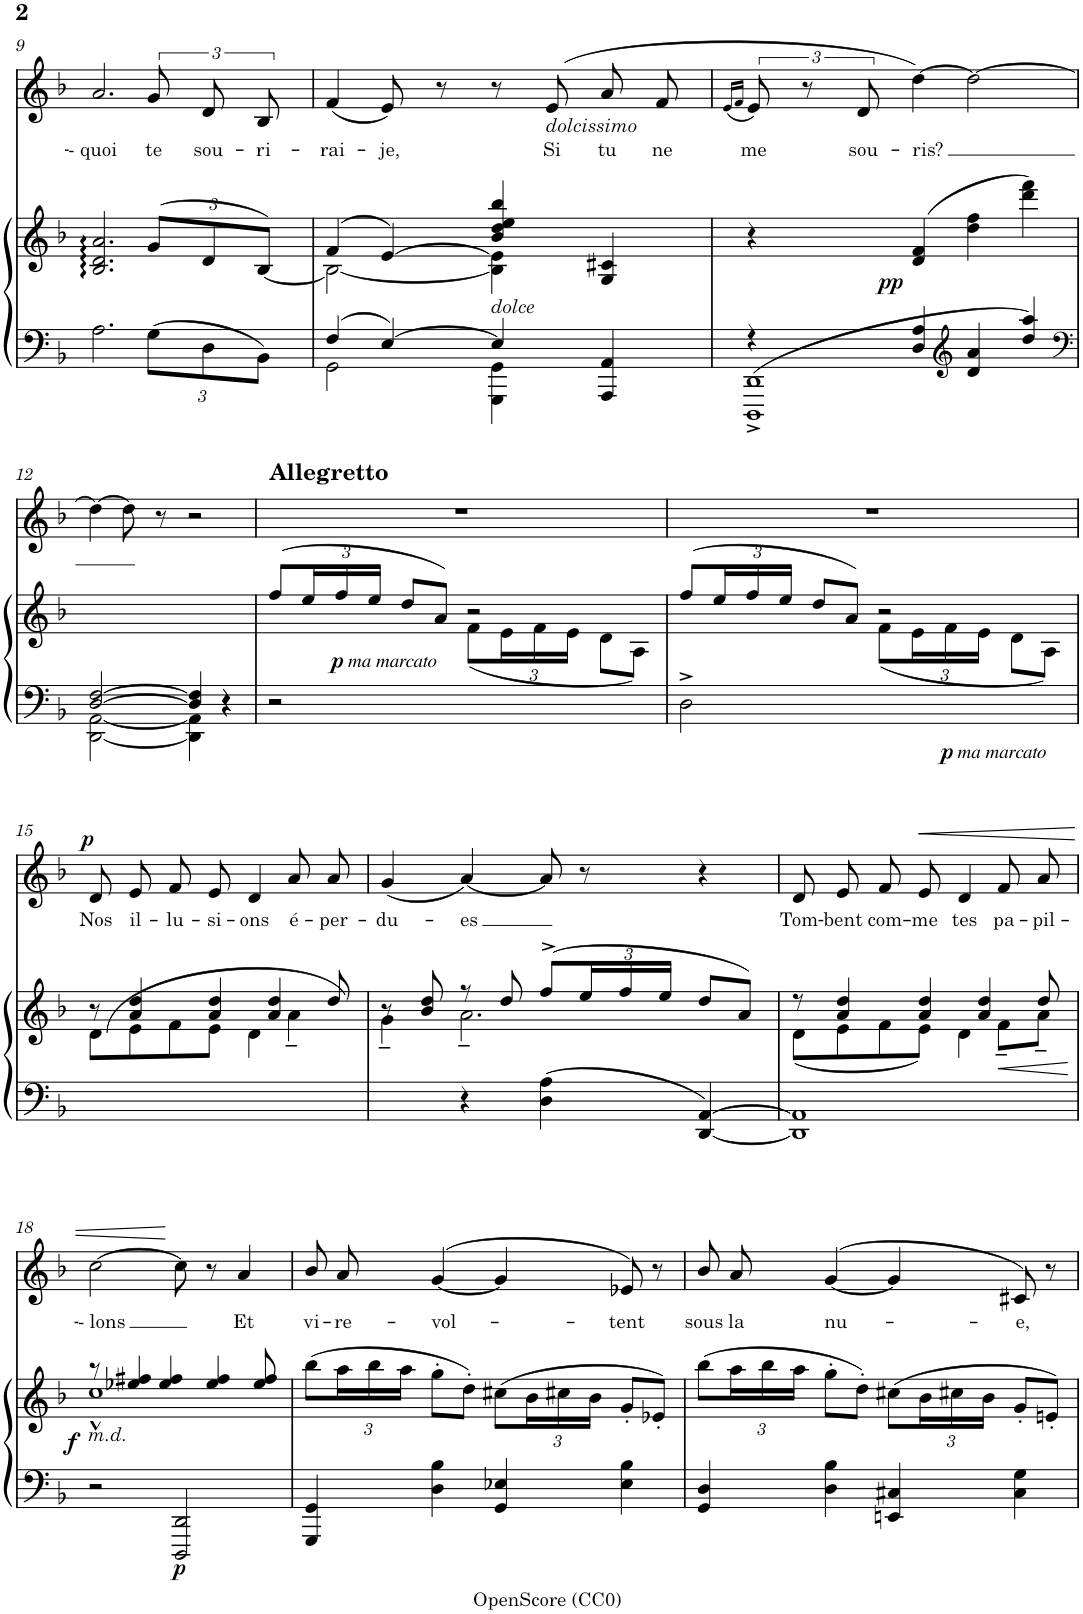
**kern	**kern	**dynam	**kern	**text	**dynam
*part2	*part2	*part2	*part1	*part1	*part1
*staff3	*staff2	*staff2/3	*staff1	*staff1	*staff1
*I"Piano	*	*	*I"Chant Voice	*	*
*I'Pno	*	*	*	*	*
!!LO:PB:g=z
*clefF4	*clefG2	*	*clefG2	*	*
*k[b-]	*k[b-]	*	*k[b-]	*	*
*M4/4	*M4/4	*	*M4/4	*	*
*met(c)	*met(c)	*	*met(c)	*	*
=9	=9	=9	=9	=9	=9
!	!	!	!	!LO:LY:b	!
2.A\	2.B-/ 2.d/ 2.a/	.	2.a/	-- quoi	.
*Xbrackettup	*Xbrackettup	*	*	*	*
!	!	!	!	!LO:LY:b	!
12G\L	(>12g/L	.	12g/	te	.
!	!	!	!	!LO:LY:b	!
12D\	12d/	.	12d/	sou-	.
!	!	!	!	!LO:LY:b	!
12BB-\J	[<12B-/J)	.	12B-/	-ri-	.
=10	=10	=10	=10	=10	=10
*^	*^	*	*	*	*
!	!	!	!	!	!	!LO:LY:b	!
4F/	2GG\	(4f/	2B-\_	.	(4f/	-rai-	.
!	!	!	!	!	!	!LO:LY:b	!
[4E/	.	[>4e/)	.	.	8e/)	-je,	.
.	.	.	.	.	8r	.	.
!	!	!LO:TX:b:i:t=dolce	!	!	!	!	!
4E/]	4GGG\ 4GG\	4b-/ 4dd/ 4ee/ 4bb-/	4B-\] 4e\]	.	8r	.	.
!	!	!	!	!	!LO:TX:b:i:t=dolcissimo	!	!
!	!	!	!	!	!	!LO:LY:b	!
.	.	.	.	.	(>8e/	Si	.
!	!	!	!	!	!	!LO:LY:b	!
4AAA/ 4AA/	4ryy	4G/ 4c#X/	4ryy	.	8a/	tu	.
!	!	!	!	!	!	!LO:LY:b	!
.	.	.	.	.	8f/	ne	.
*	*	*v	*v	*	*	*	*
=11	=11	=11	=11	=11	=11	=11
.	.	.	.	(16qe/LL	.	.
.	.	.	.	16qf/JJ	.	.
!	!	!	!	!	!LO:LY:b	!
4r	(>1DDD^ 1DD^	4r	.	12e/)	me	.
.	.	.	.	12r	.	.
!	!	!	!	!	!LO:LY:b	!
.	.	.	.	12d/	sou-	.
!	!	!	!LO:DY:b	!	!LO:LY:b	!
4D/ 4A/	.	(4d/ 4f/	pp	[4dd\)	-ris?	.
*clefG2	*	*	*	*	*	*
4d/ 4a/	.	4dd\ 4ff\	.	2dd\_	.	.
4dd/ 4aa/	.	4ddd\ 4fff\)	.	.	.	.
!!LO:LB:g=z
=12	=12	=12	=12	=12	=12	=12
*clefF4	*	*	*	*	*	*
[>2D/ [2F/	[2DD\ [<2AA\	2.ryy	.	4dd\_	.	.
.	.	.	.	8dd\]	.	.
.	.	.	.	8r	.	.
4D/] 4F/]	4DD\] 4AA\]	.	.	2r	.	.
4ryy	4r	4r	.	.	.	.
=13	=13	=13	=13	=13	=13	=13
*	*	*^	*	*	*	*
!	!	!	!	!	!LO:TX:a:B:t=Allegretto	!	!
*v	*v	*	*	*	*	*	*
2r	8ff/L	2ryy	.	1r	.	.
.	24ee/L	.	.	.	.	.
!	!	!	!LO:DY:b	!	!	!
!	!	!	!LO:DY:n=1:b	!	!	!
.	24ff/	.	p other-dynamics	.	.	.
.	24ee/JJ	.	.	.	.	.
.	8dd/L	.	.	.	.	.
.	8a/J)	.	.	.	.	.
2ryy	2r	(<8f\L	.	.	.	.
.	.	24e\L	.	.	.	.
.	.	24f\	.	.	.	.
.	.	24e\JJ	.	.	.	.
.	.	8d\L	.	.	.	.
.	.	8A\J)	.	.	.	.
=14	=14	=14	=14	=14	=14	=14
2D^\	(>8ff/L	2ryy	.	1r	.	.
.	24ee/L	.	.	.	.	.
.	24ff/	.	.	.	.	.
.	24ee/JJ	.	.	.	.	.
.	8dd/L	.	.	.	.	.
.	8a/J)	.	.	.	.	.
6ryy	2r	(<8f\L	.	.	.	.
.	.	24e\L	.	.	.	.
!	!	!	!LO:DY:b=2	!	!	!
!	!	!	!LO:DY:n=1:b=2	!	!	!
3ryy	.	24f\	p other-dynamics	.	.	.
.	.	24e\JJ	.	.	.	.
.	.	8d\L	.	.	.	.
.	.	8A\J)	.	.	.	.
!!LO:LB:g=z
=15	=15	=15	=15	=15	=15	=15
!	!	!	!	!	!LO:LY:b	!LO:DY:a
1ryy	8r	(>8d\L	.	8d/	Nos	p
!	!	!	!	!	!LO:LY:b	!
.	4a/ 4dd/	8e\	.	8e/	il-	.
!	!	!	!	!	!LO:LY:b	!
.	.	8f\	.	8f/	-lu-	.
!	!	!	!	!	!LO:LY:b	!
.	4a/ 4dd/	8e\J	.	8e/	-si-	.
!	!	!	!	!	!LO:LY:b	!
.	.	4d\	.	4d/	-ons	.
.	4a/ 4dd/	.	.	.	.	.
!	!	!	!	!	!LO:LY:b	!
.	.	4a~<\	.	8a/	é-	.
!	!	!	!	!	!LO:LY:b	!
.	(8dd/	.	.	8a/	-per-	.
=16	=16	=16	=16	=16	=16	=16
*	*	*^	*	*	*	*
!	!	!	!	!	!	!LO:LY:b	!
4ryy	8r	4ryy	4g~<\	.	(4g/	-du-	.
.	8b-/ 8dd/	.	.	.	.	.	.
!	!	!	!	!	!	!LO:LY:b	!
4r	8r	2.a~\	2.ryy	.	[4a/)	-es	.
.	8dd/	.	.	.	.	.	.
4D\ 4A\	8ff^/L	.	.	.	8a/]	.	.
.	24ee/L	.	.	.	8r	.	.
.	24ff/	.	.	.	.	.	.
.	24ee/JJ	.	.	.	.	.	.
[4DD/ [4AA/	8dd/L	.	.	.	4r	.	.
.	8a/J)	.	.	.	.	.	.
*	*	*v	*v	*	*	*	*
=17	=17	=17	=17	=17	=17	=17
!	!	!	!	!	!LO:LY:b	!
1DD] 1AA]	8r	(8d\L	.	8d/	Tom-	.
!	!	!	!	!	!LO:LY:b	!
.	4a/ 4dd/	8e\	.	8e/	-bent	.
!	!	!	!	!	!LO:LY:b	!
.	.	8f\	.	8f/	com-	.
!	!	!	!	!	!LO:LY:b	!LO:HP:b
.	4a/ 4dd/	8e\J)	.	8e/	-me	<
!	!	!	!	!	!LO:LY:b	!
.	.	4d\	.	4d/	tes	.
.	4a/ 4dd/	.	.	.	.	.
!	!	!	!	!	!LO:LY:b	!
.	.	8f~\L	.	8f/	pa-	.
!	!	!	!	!	!LO:LY:b	!
.	8dd/	8a~\J	.	8a/	-pil-	.
!!LO:LB:g=z
=18	=18	=18	=18	=18	=18	=18
!	!LO:TX:b:i:t=m.d.	!	!	!	!	!
!	!	!	!LO:DY:a=2	!	!LO:LY:b	!
2r	8r	1cc^^	f	[2cc\	-- lons	.
.	4ee-X/ 4ff#X/	.	.	.	.	.
.	4ee-/ 4ff#/	.	.	.	.	.
!	!	!	!LO:DY:b=2	!	!	!
2DDD/ 2DD/	.	.	p	8cc\]	.	[
.	4ee-/ 4ff#/	.	.	8r	.	.
!	!	!	!	!	!LO:LY:b	!
.	.	.	.	4a/	Et	.
.	8ee-/ 8ff#/	.	.	.	.	.
*	*v	*v	*	*	*	*
=19	=19	=19	=19	=19	=19
!	!	!	!	!LO:LY:b	!
4GGG/ 4GG/	(8bb-\L	.	8b-/	vi-	.
!	!	!	!	!LO:LY:b	!
.	24aa\L	.	8a/	-re-	.
.	24bb-\	.	.	.	.
.	24aa\JJ	.	.	.	.
!	!	!	!	!LO:LY:b	!
4D\ 4B-\	8gg'\L	.	(>[4g/	-vol-	.
.	8dd'\J)	.	.	.	.
4GG/ 4E-X/	(8cc#X\L	.	4g/]	.	.
.	24b-\L	.	.	.	.
.	24cc#X\	.	.	.	.
.	24b-\JJ	.	.	.	.
!	!	!	!	!LO:LY:b	!
4E-\ 4B-\	8g'/L	.	8e-X/)	-tent	.
.	8e-X'/J)	.	8r	.	.
=20	=20	=20	=20	=20	=20
!	!	!	!	!LO:LY:b	!
4GG/ 4D/	(8bb-\L	.	8b-/	sous	.
!	!	!	!	!LO:LY:b	!
.	24aa\L	.	8a/	la	.
.	24bb-\	.	.	.	.
.	24aa\JJ	.	.	.	.
!	!	!	!	!LO:LY:b	!
4D\ 4B-\	8gg'\L	.	(>[4g/	nu-	.
.	8dd'\J)	.	.	.	.
4EEn/ 4C#X/	(8cc#X\L	.	4g/]	.	.
.	24b-\L	.	.	.	.
.	24cc#X\	.	.	.	.
.	24b-\JJ	.	.	.	.
!	!	!	!	!LO:LY:b	!
4C#\ 4G\	8g'/L	.	8c#X/)	-e,	.
.	8en'/J)	.	8r	.	.
=	=	=	=	=	=
*-	*-	*-	*-	*-	*-
